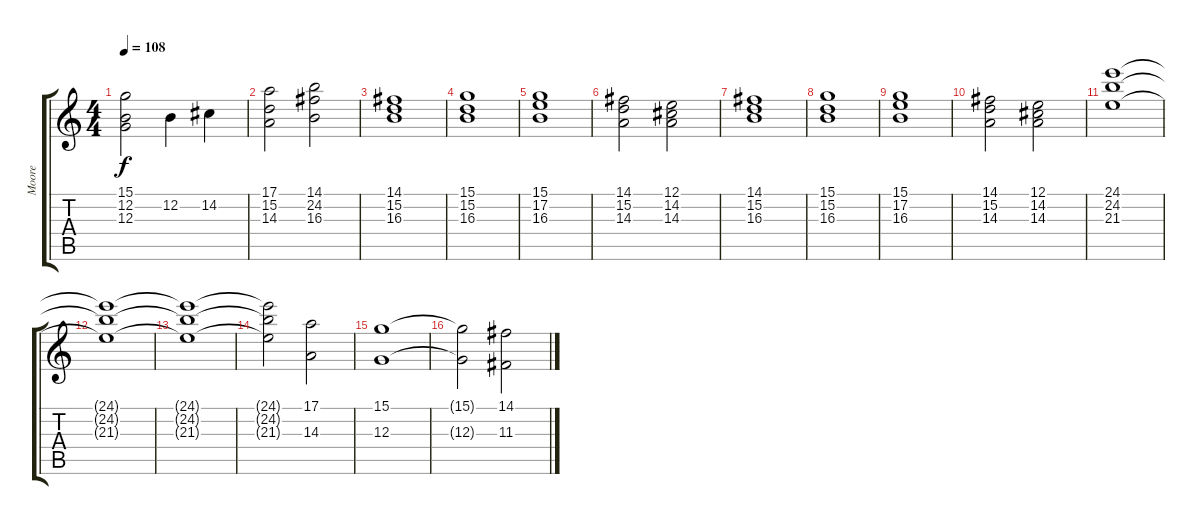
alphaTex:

\track ("Moore" "Moore") {instrument rockorgan}
\staff {score tabs}
\tuning (E4 B3 G3 D3 A2 E2) {hide}
\ts (4 4)
\tempo 108
\clef g2
\ks c
(15.1 12.2 12.3).2{dy f instrument synthstrings2} 12.2.4 14.2.4 |
(17.1 15.2 14.3).2 (14.1 24.2 16.3).2 |
(14.1 15.2 16.3).1{volume 11 instrument synthstrings2} |
(15.1 15.2 16.3).1 |
(15.1 17.2 16.3).1 |
(14.1 15.2 14.3).2 (12.1 14.2 14.3).2 |
(14.1 15.2 16.3).1{volume 11 instrument synthstrings2} |
(15.1 15.2 16.3).1 |
(15.1 17.2 16.3).1 |
(14.1 15.2 14.3).2 (12.1 14.2 14.3).2 |
(24.1 24.2 21.3).1{volume 10 instrument synthstrings2} |
(24.1{t} 24.2{t} 21.3{t}).1 |
(24.1{t} 24.2{t} 21.3{t}).1 |
(24.1{t} 24.2{t} 21.3{t}).2 (17.1 14.3).2{volume 13 instrument synthstrings2} |
(15.1 12.3).1 |
(15.1{t} 12.3{t}).2 (14.1 11.3).2
